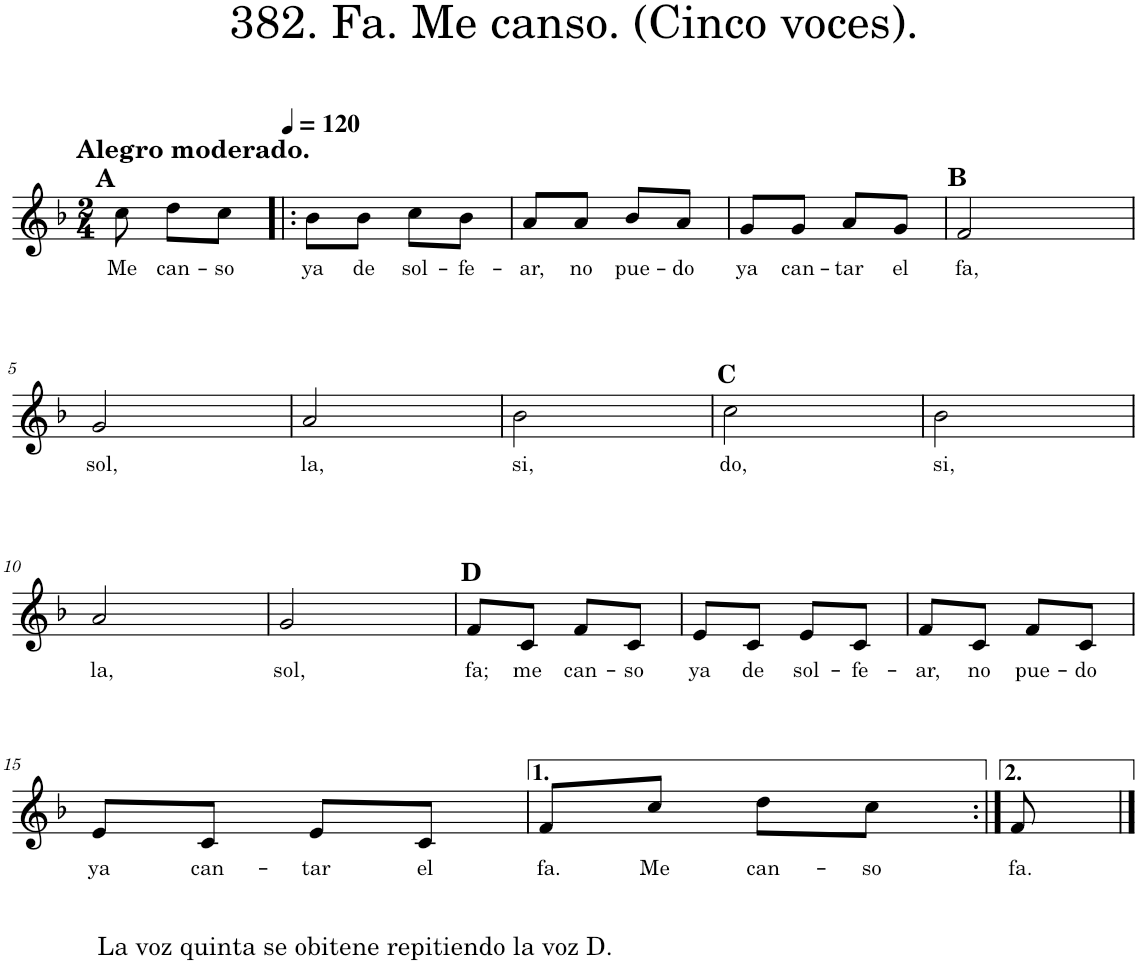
**kern	**text
*part1	*part1
*staff1	*staff1
*I"Piano	*
*I'Pno.	*
*clefG2	*
*k[b-]	*
*M2/4	*
*MM120	*
=	=
!LO:TX:a:B:t=Alegro moderado.	!
!LO:TX:a:B:t=A	!
!	!LO:LY:b
8cc\	Me
!	!LO:LY:b
8dd\L	can-
!	!LO:LY:b
8cc\J	-so
=1!|:	=1!|:
!	!LO:LY:b
8b-\L	ya
!	!LO:LY:b
8b-\J	de
!	!LO:LY:b
8cc\L	sol-
!	!LO:LY:b
8b-\J	-fe-
=2	=2
!	!LO:LY:b
8a/L	-ar,
!	!LO:LY:b
8a/J	no
!	!LO:LY:b
8b-/L	pue-
!	!LO:LY:b
8a/J	-do
=3	=3
!	!LO:LY:b
8g/L	ya
!	!LO:LY:b
8g/J	can-
!	!LO:LY:b
8a/L	-tar
!	!LO:LY:b
8g/J	el
=4	=4
!LO:TX:a:B:t=B	!
!	!LO:LY:b
2f/	fa,
!!LO:LB:g=z
=5	=5
!	!LO:LY:b
2g/	sol,
=6	=6
!	!LO:LY:b
2a/	la,
=7	=7
!	!LO:LY:b
2b-\	si,
=8	=8
!LO:TX:a:B:t=C	!
!	!LO:LY:b
2cc\	do,
=9	=9
!	!LO:LY:b
2b-\	si,
!!LO:LB:g=z
=10	=10
!	!LO:LY:b
2a/	la,
=11	=11
!	!LO:LY:b
2g/	sol,
=12	=12
!LO:TX:a:B:t=D	!
!	!LO:LY:b
8f/L	fa;
!	!LO:LY:b
8c/J	me
!	!LO:LY:b
8f/L	can-
!	!LO:LY:b
8c/J	-so
=13	=13
!	!LO:LY:b
8e/L	ya
!	!LO:LY:b
8c/J	de
!	!LO:LY:b
8e/L	sol-
!	!LO:LY:b
8c/J	-fe-
=14	=14
!	!LO:LY:b
8f/L	-ar,
!	!LO:LY:b
8c/J	no
!	!LO:LY:b
8f/L	pue-
!	!LO:LY:b
8c/J	-do
!!LO:LB:g=z
=15	=15
!LO:TX:b:t=La voz quinta se obitene repitiendo la voz D.	!
!	!LO:LY:b
8e/L	ya
!	!LO:LY:b
8c/J	can-
!	!LO:LY:b
8e/L	-tar
!	!LO:LY:b
8c/J	el
=16	=16
!	!LO:LY:b
8f/L	fa.
!	!LO:LY:b
8cc/J	Me
!	!LO:LY:b
8dd\L	can-
!	!LO:LY:b
8cc\J	-so
=17:|!	=17:|!
!	!LO:LY:b
8f/	fa.
==	==
*-	*-
